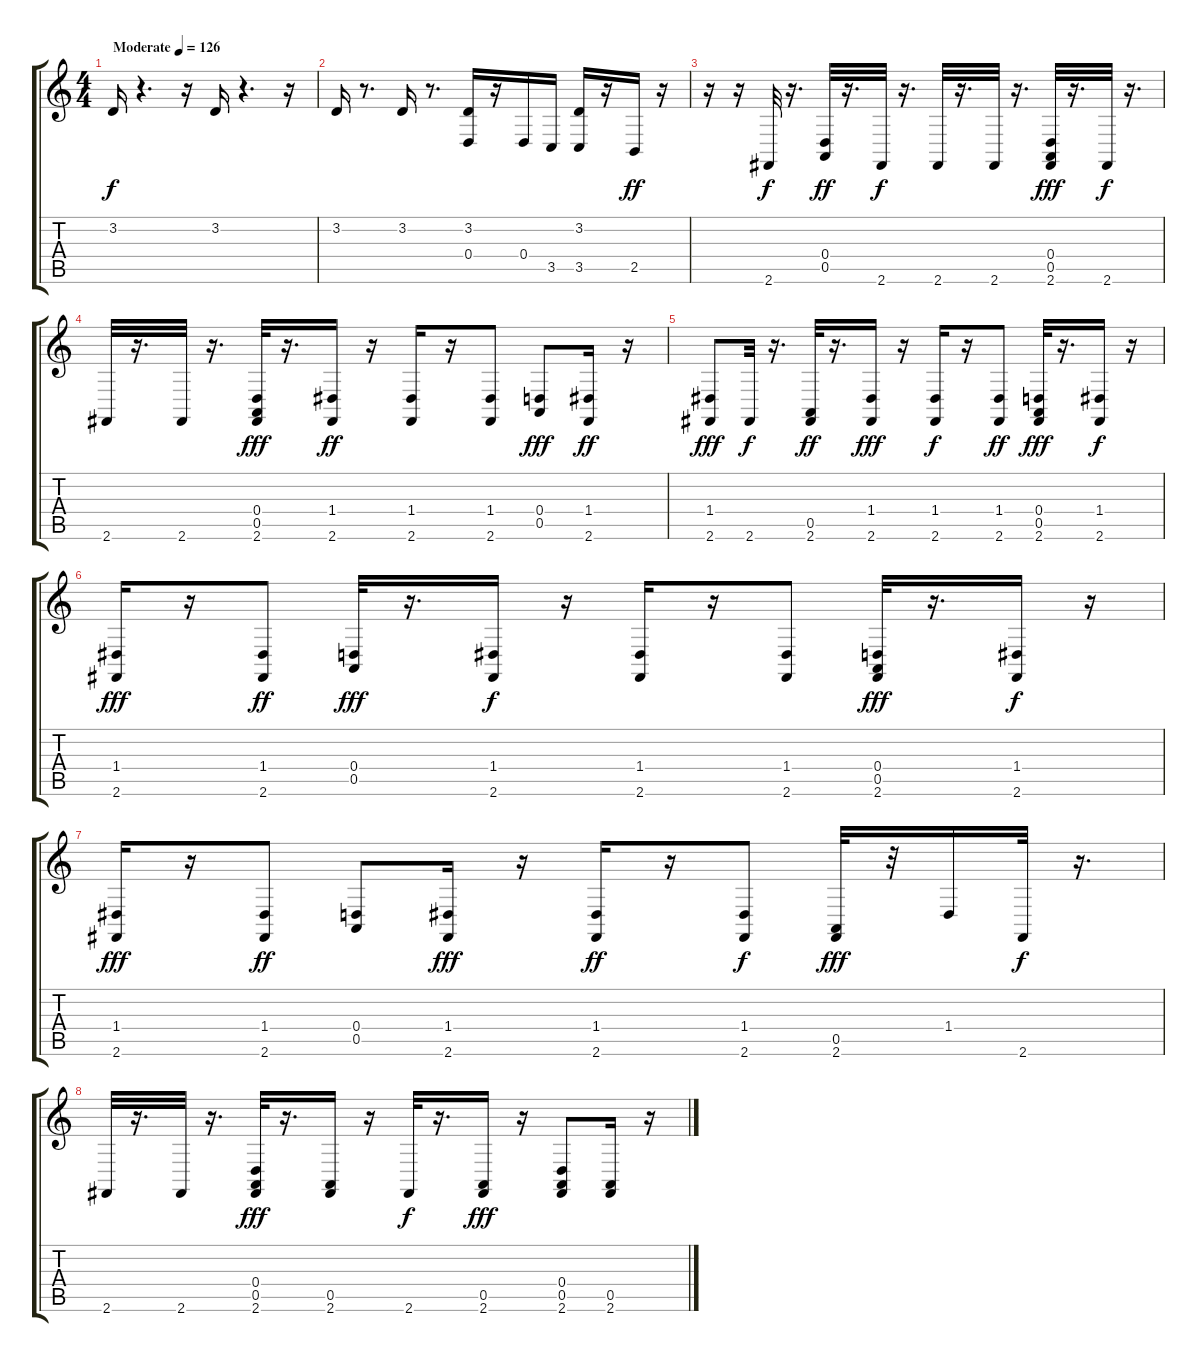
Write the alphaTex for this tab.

\track "" {instrument acousticgrandpiano}
\staff {score tabs}
\tuning (E4 B3 G3 D3 A2 E2) {hide}
\ts (4 4)
\tempo (126 "Moderate")
\clef g2
\ks c
3.2.16{dy f instrument acousticgrandpiano} r.4{d} r.16 3.2.16 r.4{d} r.16 |
3.2.16 r.8{d} 3.2.16 r.8{d} (3.2 0.4).16 r.16 0.4.16 3.5.16 (3.2 3.5).16 r.16 2.5.16{dy ff} r.16 |
r.16 r.16 2.6.32{dy f} r.16{d} (0.4 0.5).32{dy ff} r.16{d} 2.6.32{dy f} r.16{d} 2.6.32 r.16{d} 2.6.32 r.16{d} (0.4 0.5 2.6).32{dy fff} r.16{d} 2.6.32{dy f} r.16{d} |
2.6.32 r.16{d} 2.6.32 r.16{d} (0.4 0.5 2.6).32{dy fff} r.16{d} (1.4 2.6).16{dy ff} r.16 (1.4 2.6).16 r.16 (1.4 2.6).8 (0.4 0.5).8{dy fff} (1.4 2.6).16{dy ff} r.16 |
(1.4 2.6).8{dy fff} 2.6.32{dy f} r.16{d} (0.5 2.6).32{dy ff} r.16{d} (1.4 2.6).16{dy fff} r.16 (1.4 2.6).16{dy f} r.16 (1.4 2.6).8{dy ff} (0.4 0.5 2.6).32{dy fff} r.16{d} (1.4 2.6).16{dy f} r.16 |
(1.4 2.6).16{dy fff} r.16 (1.4 2.6).8{dy ff} (0.4 0.5).32{dy fff} r.16{d} (1.4 2.6).16{dy f} r.16 (1.4 2.6).16 r.16 (1.4 2.6).8 (0.4 0.5 2.6).32{dy fff} r.16{d} (1.4 2.6).16{dy f} r.16 |
(1.4 2.6).16{dy fff} r.16 (1.4 2.6).8{dy ff} (0.4 0.5).8 (1.4 2.6).16{dy fff} r.16 (1.4 2.6).16{dy ff} r.16 (1.4 2.6).8{dy f} (0.5 2.6).32{dy fff} r.32 1.4.16 2.6.32{dy f} r.16{d} |
2.6.32 r.16{d} 2.6.32 r.16{d} (0.4 0.5 2.6).32{dy fff} r.16{d} (0.5 2.6).16 r.16 2.6.32{dy f} r.16{d} (0.5 2.6).16{dy fff} r.16 (0.4 0.5 2.6).8 (0.5 2.6).16 r.16
